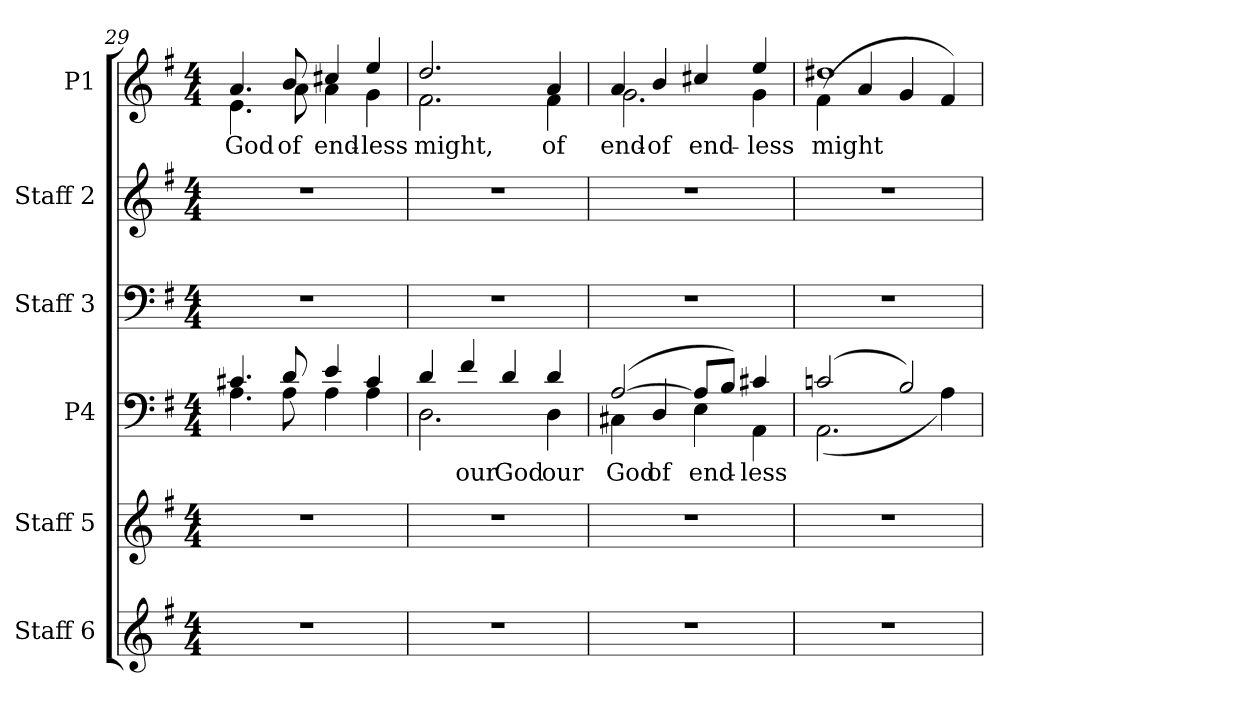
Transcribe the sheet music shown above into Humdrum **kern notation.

**kern	**kern	**kern	**text	**kern	**kern	**kern	**text
*part6	*part5	*part4	*part4	*part3	*part2	*part1	*part1
*staff6	*staff5	*staff4	*staff4	*staff3	*staff2	*staff1	*staff1
*I"Staff 6	*I"Staff 5	*I"P4	*	*I"Staff 3	*I"Staff 2	*I"P1	*
*I'Sta. 6	*I'Sta. 5	*	*	*I'Sta. 3	*I'Sta. 2	*	*
*clefG2	*clefG2	*clefF4	*	*clefF4	*clefG2	*clefG2	*
*k[f#]	*k[f#]	*k[f#]	*	*k[f#]	*k[f#]	*k[f#]	*
*G:	*G:	*G:	*	*G:	*G:	*G:	*
*M4/4	*M4/4	*M4/4	*	*M4/4	*M4/4	*M4/4	*
=29	=29	=29	=29	=29	=29	=29	=29
*	*	*^	*	*	*	*^	*
!	!	!	!	!	!	!	!	!	!LO:LY:b:color=#000000
1r	1r	4.c#Xi/	4.Ai\	.	1r	1r	4.ai/	4.ei\	God
!	!	!	!	!	!	!	!	!	!LO:LY:b:color=#000000
.	.	8di/	8Ai\	.	.	.	8bi/	8ai\	of
!	!	!	!	!	!	!	!	!	!LO:LY:b:color=#000000
.	.	4ei/	4Ai\	.	.	.	4cc#Xi/	4ai\	end-
!	!	!	!	!	!	!	!	!	!LO:LY:b:color=#000000
.	.	4c#i/	4Ai\	.	.	.	4eei/	4gi\	-less
=30	=30	=30	=30	=30	=30	=30	=30	=30	=30
!	!	!	!	!	!	!	!	!	!LO:LY:b:color=#000000
1r	1r	4di/	2.Di\	.	1r	1r	2.ddi/	2.f#i\	might,
!	!	!	!	!LO:LY:a:color=#000000	!	!	!	!	!
.	.	4f#i/	.	our	.	.	.	.	.
!	!	!	!	!LO:LY:a:color=#000000	!	!	!	!	!
.	.	4di/	.	God	.	.	.	.	.
!	!	!	!	!LO:LY:b:color=#000000	!	!	!	!	!
!	!	!	!	!	!	!	!	!	!LO:LY:a:color=#000000
!	!	!	!	!	!	!	!	!	!LO:LY:b:color=#000000
.	.	4di/	4Di\	our	.	.	4ai/	4f#i\	of
=31	=31	=31	=31	=31	=31	=31	=31	=31	=31
!	!	!	!	!LO:LY:b:color=#000000	!	!	!	!	!
!	!	!	!	!	!	!	!	!	!LO:LY:a:color=#000000
!	!	!	!	!	!	!	!	!	!LO:LY:b:color=#000000
1r	1r	([2Ai/	4C#Xi\	God	1r	1r	4ai/	2.gi\	end-
!	!	!	!	!LO:LY:b:color=#000000	!	!	!	!	!
!	!	!	!	!	!	!	!	!	!LO:LY:a:color=#000000
.	.	.	4Di/	of	.	.	4bi/	.	of
!	!	!	!	!LO:LY:b:color=#000000	!	!	!	!	!
!	!	!	!	!	!	!	!	!	!LO:LY:a:color=#000000
.	.	8Ai/L]	4Ei\	end-	.	.	4cc#Xi/	.	end-
.	.	8Bi/J)	.	.	.	.	.	.	.
!	!	!	!	!LO:LY:b:color=#000000	!	!	!	!	!
!	!	!	!	!	!	!	!	!	!LO:LY:a:color=#000000
!	!	!	!	!	!	!	!	!	!LO:LY:b:color=#000000
.	.	4c#Xi/	4AAi\	-less	.	.	4eei/	4gi\	-less
!!LO:LB:g=z	!!
=32	=32	=32	=32	=32	=32	=32	=32	=32	=32
!	!	!	!	!	!	!	!	!	!LO:LY:b:color=#000000
1r	1r	(2cni/	(2.AAi\	.	1r	1r	1dd#Xi	(4f#i\	might
.	.	.	.	.	.	.	.	4ai/	.
.	.	2Bi/)	.	.	.	.	.	4gi/	.
.	.	.	4Ai\)	.	.	.	.	4f#i/)	.
*	*	*v	*v	*	*	*	*v	*v	*
=	=	=	=	=	=	=	=
*-	*-	*-	*-	*-	*-	*-	*-
